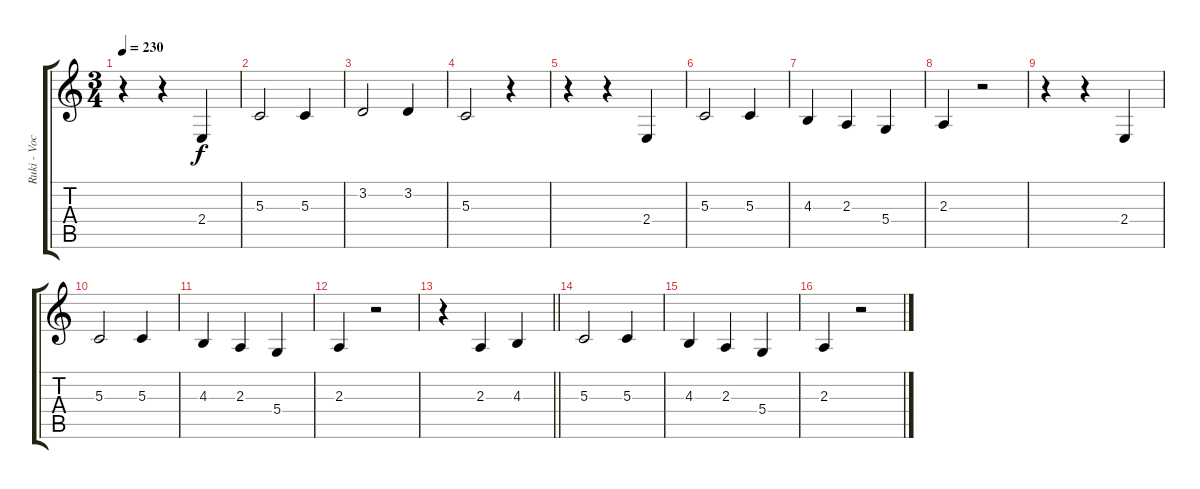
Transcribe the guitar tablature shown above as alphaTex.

\track ("Ruki - Vocals" "Ruki - Voc") {instrument lead6voice}
\staff {score tabs}
\tuning (E4 B3 G3 D3 A2 E2) {hide}
\ts (3 4)
\tempo 230
\clef g2
\ks c
r.4{dy f} r.4 2.4.4 |
5.3.2 5.3.4 |
3.2.2 3.2.4 |
5.3.2 r.4 |
r.4 r.4 2.4.4 |
5.3.2 5.3.4 |
4.3.4 2.3.4 5.4.4 |
2.3.4 r.2 |
r.4 r.4 2.4.4 |
5.3.2 5.3.4 |
4.3.4 2.3.4 5.4.4 |
2.3.4 r.2 |
\barLineRight lightlight
r.4 2.3.4 4.3.4 |
\section ("" "")
5.3.2 5.3.4 |
4.3.4 2.3.4 5.4.4 |
2.3.4 r.2
